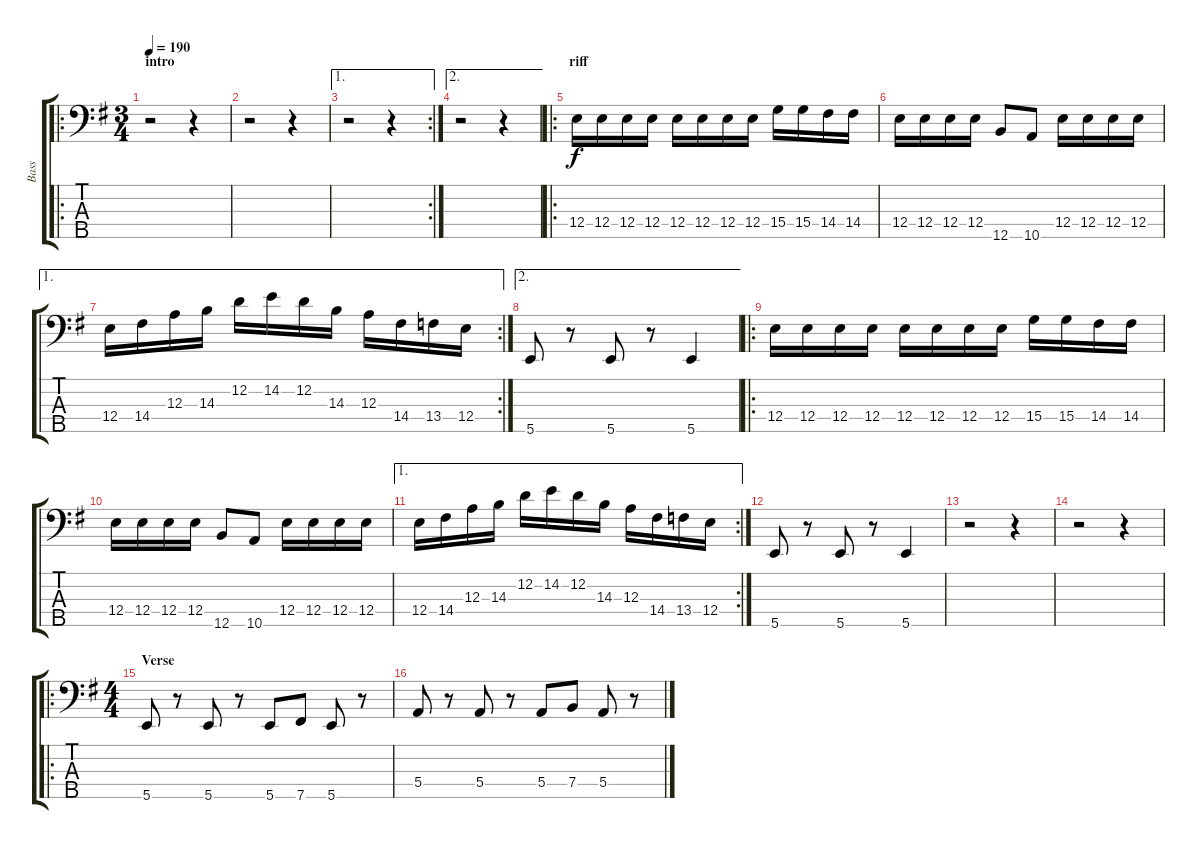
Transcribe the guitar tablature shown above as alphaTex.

\track ("Bass" "Bass") {instrument electricbasspick}
\staff {score tabs}
\tuning (G2 D2 A1 E1 B0) {hide}
\ro
\ts (3 4)
\section ("" "intro")
\tempo 190
\clef f4
\ks eminor
r.2{dy f instrument electricbasspick} r.4 |
r.2 r.4 |
\ae 1
\rc 2
r.2 r.4 |
\ae 2
r.2 r.4 |
\ro
\section ("" "riff")
12.4.16 12.4.16 12.4.16 12.4.16 12.4.16 12.4.16 12.4.16 12.4.16 15.4.16 15.4.16 14.4.16 14.4.16 |
12.4.16 12.4.16 12.4.16 12.4.16 12.5.8 10.5.8 12.4.16 12.4.16 12.4.16 12.4.16 |
\ae 1
\rc 2
12.4.16 14.4.16 12.3.16 14.3.16 12.2.16 14.2.16 12.2.16 14.3.16 12.3.16 14.4.16 13.4.16 12.4.16 |
\ae 2
5.5.8 r.8 5.5.8 r.8 5.5.4 |
\ro
12.4.16 12.4.16 12.4.16 12.4.16 12.4.16 12.4.16 12.4.16 12.4.16 15.4.16 15.4.16 14.4.16 14.4.16 |
12.4.16 12.4.16 12.4.16 12.4.16 12.5.8 10.5.8 12.4.16 12.4.16 12.4.16 12.4.16 |
\ae 1
\rc 2
12.4.16 14.4.16 12.3.16 14.3.16 12.2.16 14.2.16 12.2.16 14.3.16 12.3.16 14.4.16 13.4.16 12.4.16 |
5.5.8 r.8 5.5.8 r.8 5.5.4 |
r.2 r.4 |
r.2 r.4 |
\ro
\ts (4 4)
\section ("" "Verse")
5.5.8 r.8 5.5.8 r.8 5.5.8 7.5.8 5.5.8 r.8 |
5.4.8 r.8 5.4.8 r.8 5.4.8 7.4.8 5.4.8 r.8
